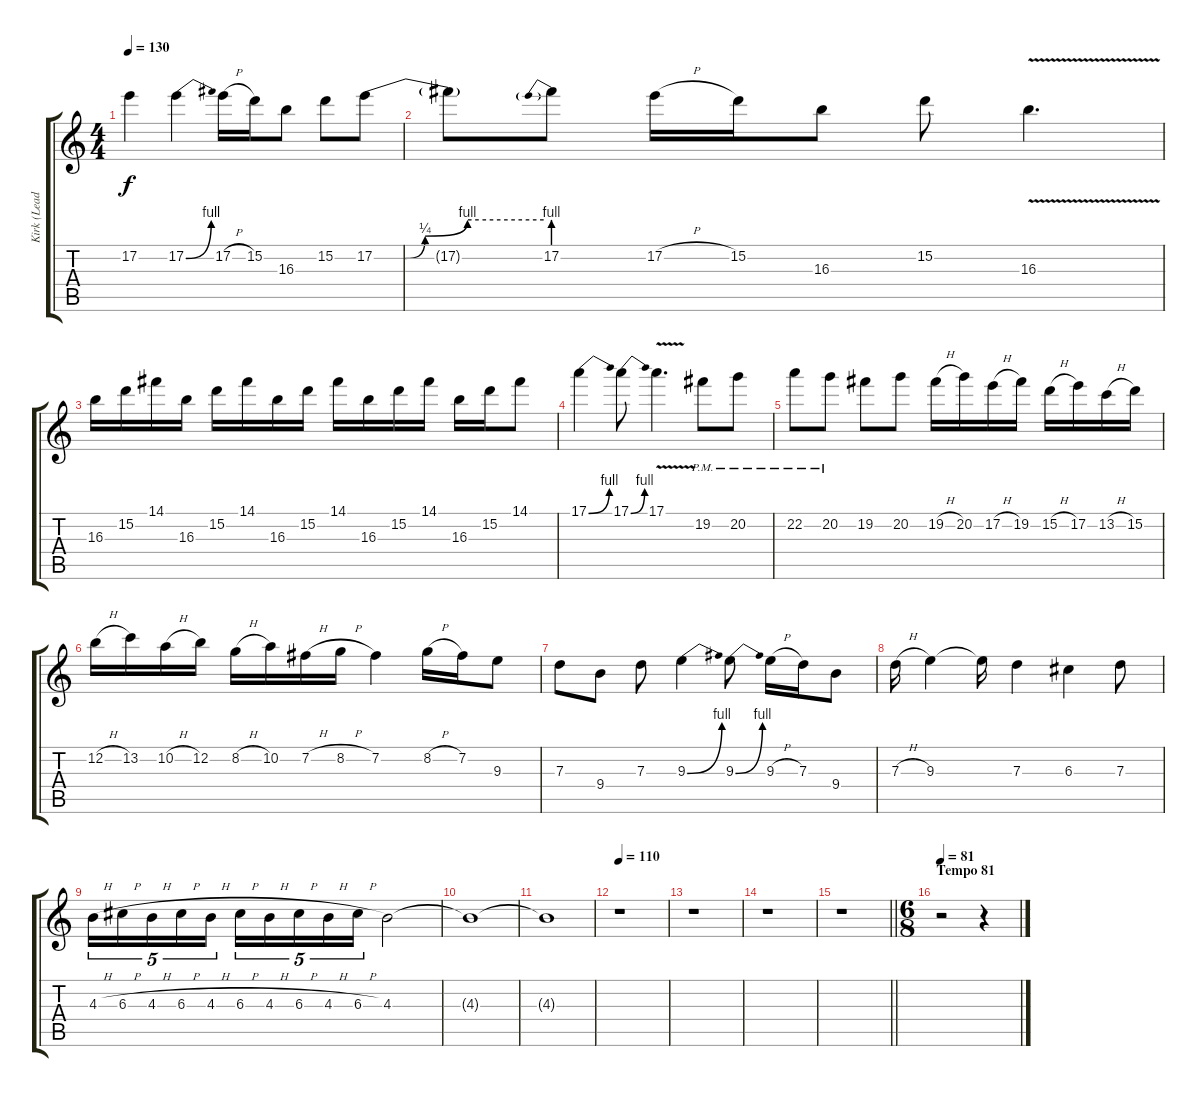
\track ("Kirk (Lead Guitar)" "Kirk (Lead") {instrument distortionguitar}
\staff {score tabs}
\tuning (E4 B3 G3 D3 A2 E2) {hide}
\ts (4 4)
\tempo 130
\clef g2
\ks c
17.2{t}.4{dy f} 17.2{be (bend 0 0 60 4)}.4 17.2{h}.16 15.2.16 16.3.8 15.2.8 17.2{be (custom 0 0 11 0 18 1 33 4 37 4 60 4)}.8 |
17.2{t}.8 17.2{be (prebend 0 4 60 4)}.8 17.2{h}.16 15.2.16 16.3.8 15.2.8 16.3{v}.4{d} |
16.3.16 15.2.16 14.1.16 16.3.16 15.2.16 14.1.16 16.3.16 15.2.16 14.1.16 16.3.16 15.2.16 14.1.16 16.3.16 15.2.16 14.1.8 |
17.1{be (bend 0 0 60 4)}.4 17.1{be (bend 0 0 60 4)}.8 17.1{v}.4{d} 19.2{pm}.8 20.2{pm}.8 |
22.2{pm}.8 20.2{pm}.8 19.2.8 20.2.8 19.2{h}.16 20.2.16 17.2{h}.16 19.2.16 15.2{h}.16 17.2.16 13.2{h}.16 15.2.16 |
12.2{h}.16 13.2.16 10.2{h}.16 12.2.16 8.2{h}.16 10.2.16 7.2{h}.16 8.2{h}.16 7.2.4 8.2{h}.16 7.2.16 9.3.8 |
7.3.8 9.4.8 7.3.8 9.3{be (bend 0 0 60 4)}.4 9.3{be (bend 0 0 60 4)}.8 9.3{h}.16 7.3.16 9.4.8 |
7.3{h}.16 9.3.4 9.3{t}.16 7.3.4 6.3.4 7.3.8 |
4.3{h}.16{tu (5 4)} 6.3{h}.16{tu (5 4)} 4.3{h}.16{tu (5 4)} 6.3{h}.16{tu (5 4)} 4.3{h}.16{tu (5 4)} 6.3{h}.16{tu (5 4)} 4.3{h}.16{tu (5 4)} 6.3{h}.16{tu (5 4)} 4.3{h}.16{tu (5 4)} 6.3{h}.16{tu (5 4)} 4.3.2{volume 6} |
4.3{t}.1 |
4.3{t}.1 |
\tempo 110
r.1 |
r.1 |
r.1 |
\barLineRight lightlight
r.1 |
\ts (6 8)
\section ("" "Tempo 81")
\tempo 81
r.2 r.4
